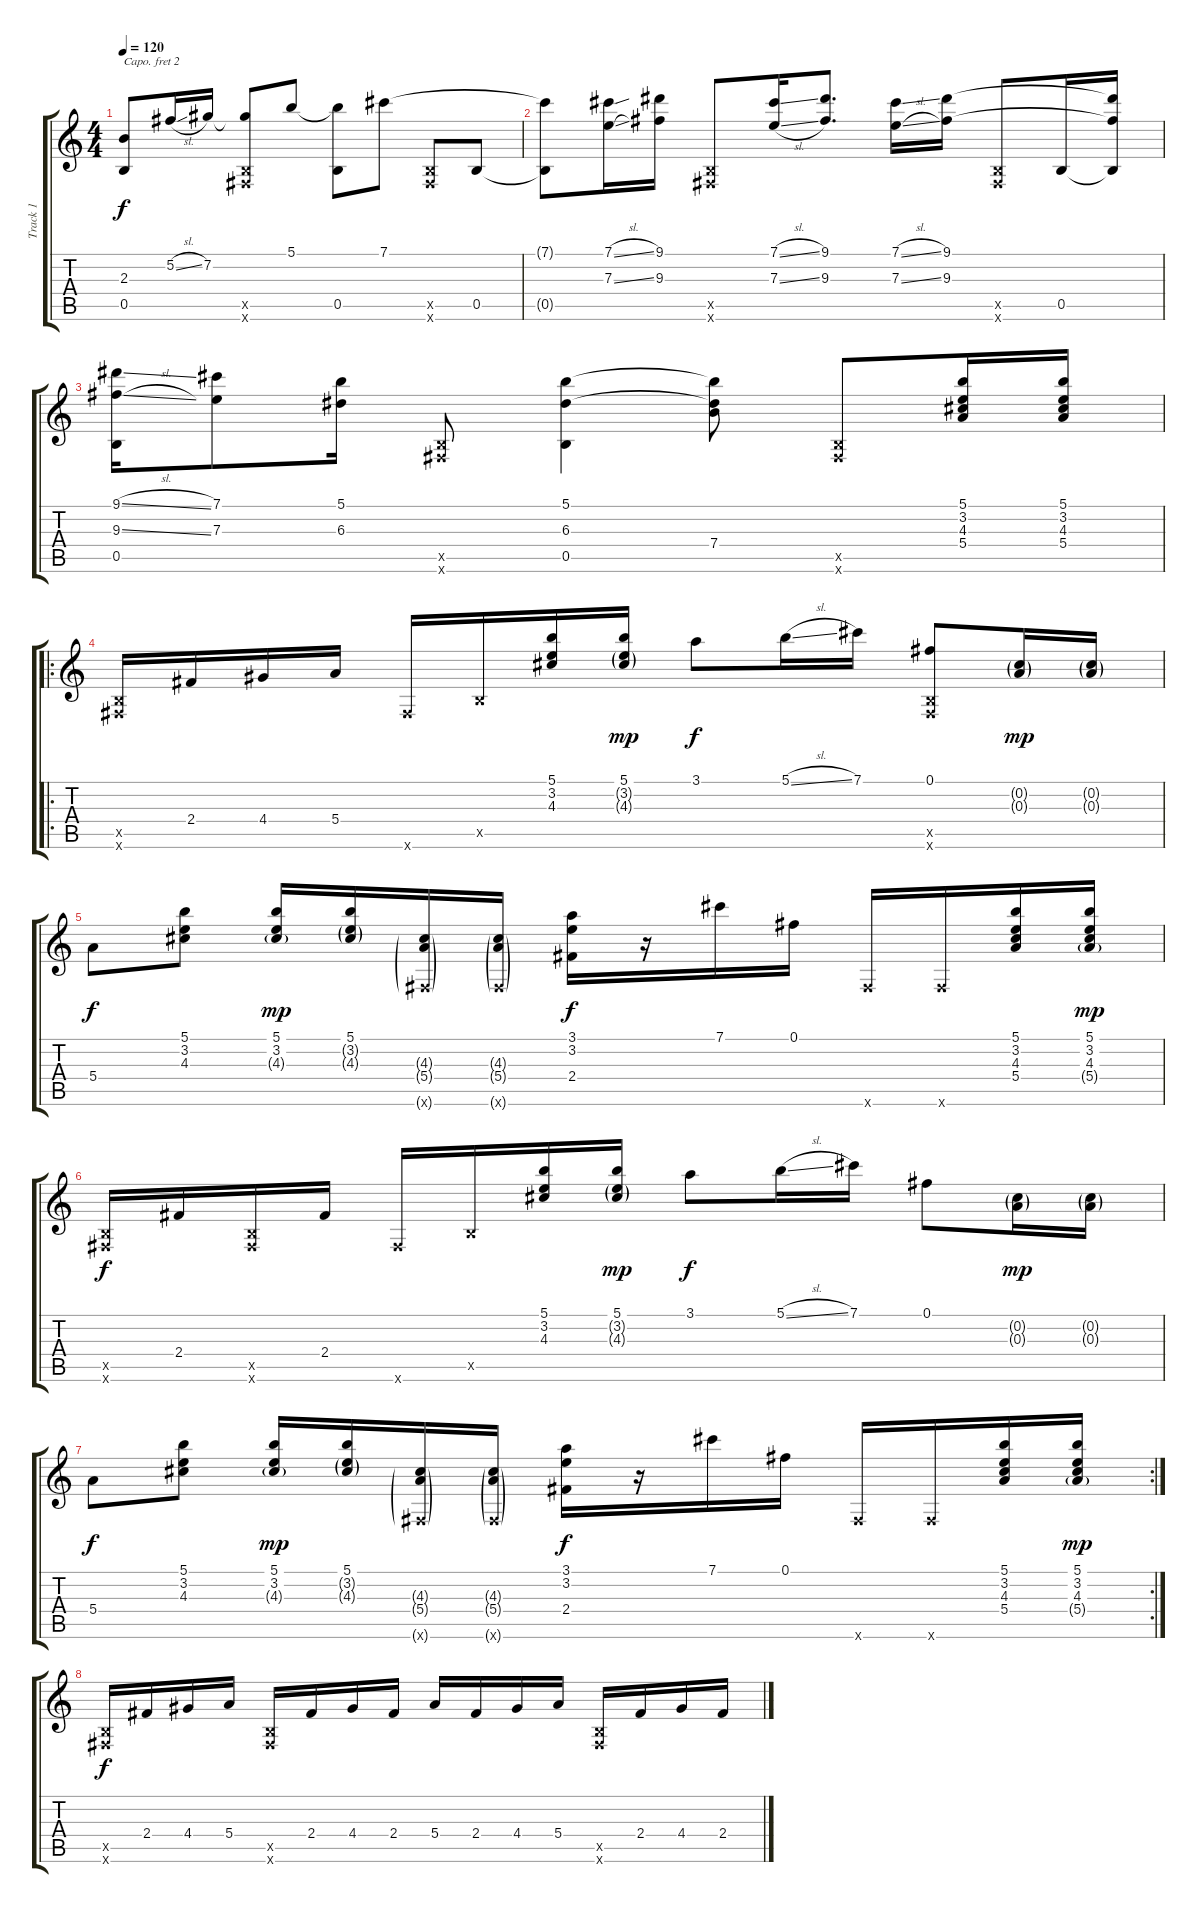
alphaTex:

\track ("Track 1" "Track 1") {instrument acousticguitarsteel}
\staff {score tabs}
\capo 2
\tuning (E4 B3 G3 D3 A2 E2) {hide}
\ts (4 4)
\tempo 120
\clef g2
\ks c
(2.3 0.5).8{dy f} 5.2{sl}.16 7.2.16 (7.2{t} 0.5{x} 0.6{x}).8 5.1.8 (5.1{t} 0.5).8 7.1.8 (0.5{x} 0.6{x}).8 0.5.8 |
(7.1{t} 0.5{t}).8 (7.1{sl} 7.3{sl}).16 (9.1 9.3).16 (0.5{x} 0.6{x}).8 (7.1{sl} 7.3{sl}).16 (9.1 9.3).8{d} (7.1{sl} 7.3{sl}).16 (9.1 9.3).16 (0.5{x} 0.6{x}).8 0.5.16 (9.1{t} 9.3{t} 0.5{t}).16 |
(9.1{sl} 9.3{sl} 0.5).16 (7.1 7.3).8 (5.1 6.3).16 (0.5{x} 0.6{x}).8 (5.1 6.3 0.5).4 (5.1{t} 6.3{t} 7.4).8 (0.5{x} 0.6{x}).8 (5.1 3.2 4.3 5.4).16 (5.1 3.2 4.3 5.4).16 |
\ro
(0.5{x} 0.6{x}).16 2.4.16 4.4.16 5.4.16 0.6{x}.16 0.5{x}.16 (5.1 3.2 4.3).16 (5.1 3.2{g} 4.3{g}).16{dy mp} 3.1.8{dy f} 5.1{sl}.16 7.1.16 (0.1 0.5{x} 0.6{x}).8 (0.2{g} 0.3{g}).16{dy mp} (0.2{g} 0.3{g}).16 |
5.4.8{dy f} (5.1 3.2 4.3).8 (5.1 3.2 4.3{g}).16{dy mp} (5.1 3.2{g} 4.3{g}).16 (4.3{g} 5.4{g} 0.6{g x}).16 (4.3{g} 5.4{g} 0.6{g x}).16 (3.1 3.2 2.4).16{dy f} r.16 7.1.16 0.1.16 0.6{x}.16 0.6{x}.16 (5.1 3.2 4.3 5.4).16 (5.1 3.2 4.3 5.4{g}).16{dy mp} |
(0.5{x} 0.6{x}).16{dy f} 2.4.16 (0.5{x} 0.6{x}).16 2.4.16 0.6{x}.16 0.5{x}.16 (5.1 3.2 4.3).16 (5.1 3.2{g} 4.3{g}).16{dy mp} 3.1.8{dy f} 5.1{sl}.16 7.1.16 0.1.8 (0.2{g} 0.3{g}).16{dy mp} (0.2{g} 0.3{g}).16 |
\rc 2
5.4.8{dy f} (5.1 3.2 4.3).8 (5.1 3.2 4.3{g}).16{dy mp} (5.1 3.2{g} 4.3{g}).16 (4.3{g} 5.4{g} 0.6{g x}).16 (4.3{g} 5.4{g} 0.6{g x}).16 (3.1 3.2 2.4).16{dy f} r.16 7.1.16 0.1.16 0.6{x}.16 0.6{x}.16 (5.1 3.2 4.3 5.4).16 (5.1 3.2 4.3 5.4{g}).16{dy mp} |
(0.5{x} 0.6{x}).16{dy f} 2.4.16 4.4.16 5.4.16 (0.5{x} 0.6{x}).16 2.4.16 4.4.16 2.4.16 5.4.16 2.4.16 4.4.16 5.4.16 (0.5{x} 0.6{x}).16 2.4.16 4.4.16 2.4.16
